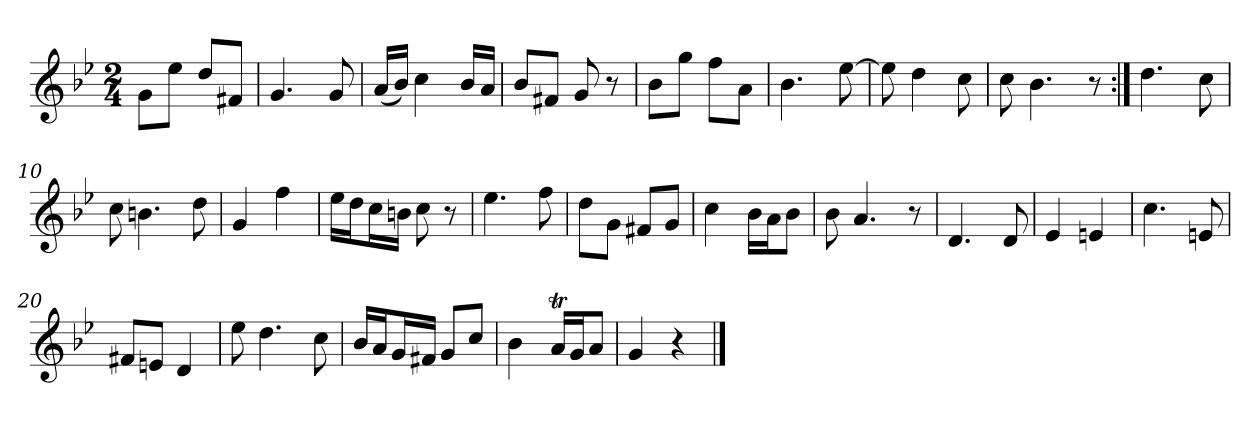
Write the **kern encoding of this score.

**kern
*part1
*staff1
*clefG2
*k[b-e-]
*g:
*M2/4
*MM60
=1
8g\L
8ee-\J
8dd/L
8f#X/J
=2
4.g
8g
=3
(16a/LL
16b-/JJ)
4cc
16b-/LL
16a/JJ
=4
8b-/L
8f#X/J
8g
8r
=5
8b-\L
8gg\J
8ff\L
8a\J
=6
4.b-
[8ee-
=7
8ee-]
4dd
8cc
=8
8cc
4.b-
8r
=9:|!
4.dd
8cc
=10
8cc
4.bn
8dd
=11
4g
4ff
=12
16ee-\LL
16dd\J
16cc\L
16bn\JJ
8cc
8r
=13
4.ee-
8ff
=14
8dd\L
8g\J
8f#X/L
8g/J
=15
4cc
16b-\LL
16a\J
8b-\J
=16
8b-
4.a
8r
=17
4.d
8d
=18
4e-
4en
=19
4.cc
8en
=20
8f#X/L
8en/J
4d
=21
8ee-
4.dd
8cc
=22
16b-/LL
16a/J
16g/L
16f#X/JJ
8g/L
8cc/J
=23
4b-
16at/LL
16g/J
8a/J
=24
4g
4r
==
*-
